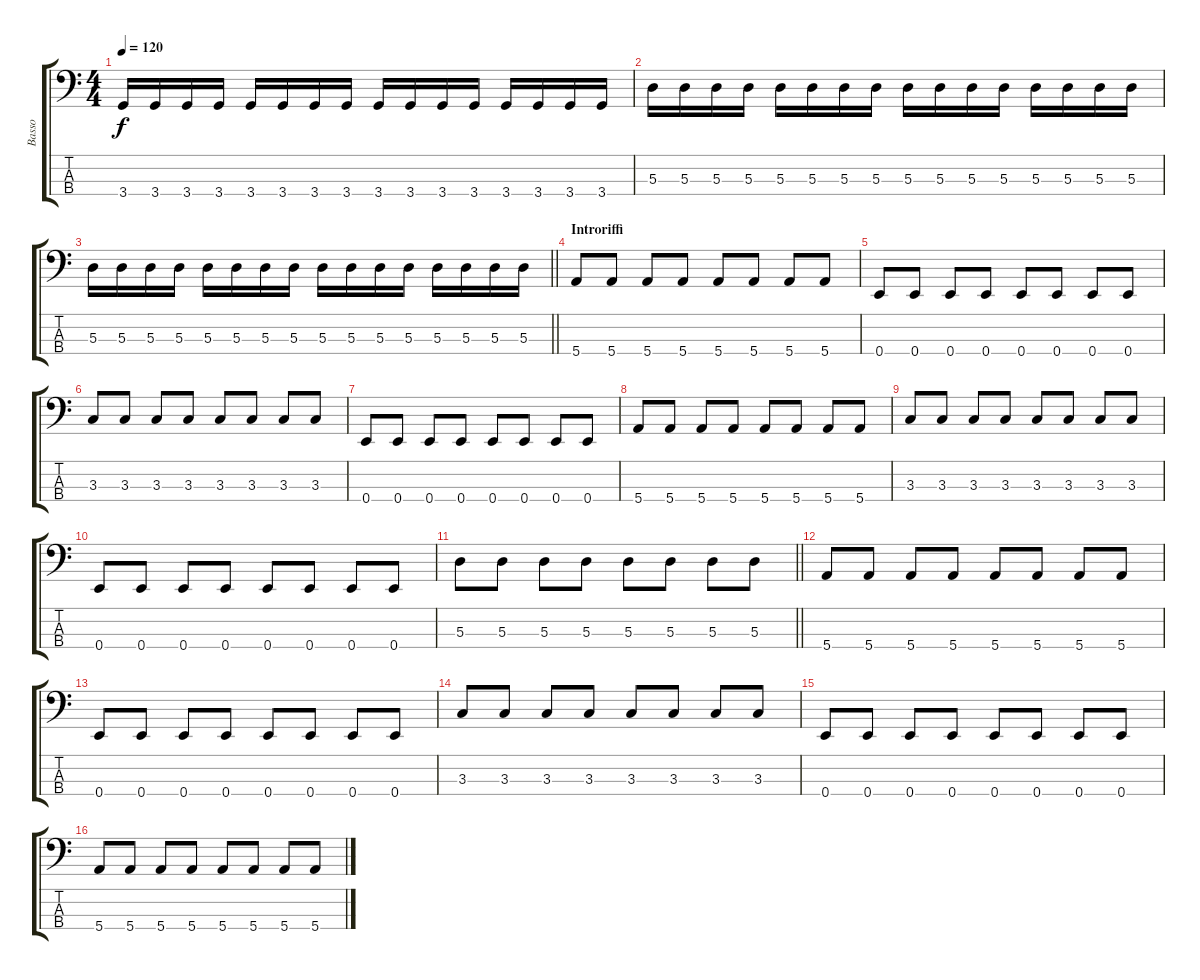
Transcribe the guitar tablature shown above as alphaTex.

\track ("Basso" "Basso") {instrument electricbassfinger}
\staff {score tabs}
\tuning (G2 D2 A1 E1) {hide}
\ts (4 4)
\tempo 120
\clef f4
\ks c
3.4.16{dy f} 3.4.16 3.4.16 3.4.16 3.4.16 3.4.16 3.4.16 3.4.16 3.4.16 3.4.16 3.4.16 3.4.16 3.4.16 3.4.16 3.4.16 3.4.16 |
5.3.16 5.3.16 5.3.16 5.3.16 5.3.16 5.3.16 5.3.16 5.3.16 5.3.16 5.3.16 5.3.16 5.3.16 5.3.16 5.3.16 5.3.16 5.3.16 |
\barLineRight lightlight
5.3.16 5.3.16 5.3.16 5.3.16 5.3.16 5.3.16 5.3.16 5.3.16 5.3.16 5.3.16 5.3.16 5.3.16 5.3.16 5.3.16 5.3.16 5.3.16 |
\section ("" "Introriffi")
5.4.8 5.4.8 5.4.8 5.4.8 5.4.8 5.4.8 5.4.8 5.4.8 |
0.4.8 0.4.8 0.4.8 0.4.8 0.4.8 0.4.8 0.4.8 0.4.8 |
3.3.8 3.3.8 3.3.8 3.3.8 3.3.8 3.3.8 3.3.8 3.3.8 |
0.4.8 0.4.8 0.4.8 0.4.8 0.4.8 0.4.8 0.4.8 0.4.8 |
5.4.8 5.4.8 5.4.8 5.4.8 5.4.8 5.4.8 5.4.8 5.4.8 |
3.3.8 3.3.8 3.3.8 3.3.8 3.3.8 3.3.8 3.3.8 3.3.8 |
0.4.8 0.4.8 0.4.8 0.4.8 0.4.8 0.4.8 0.4.8 0.4.8 |
\barLineRight lightlight
5.3.8 5.3.8 5.3.8 5.3.8 5.3.8 5.3.8 5.3.8 5.3.8 |
5.4.8 5.4.8 5.4.8 5.4.8 5.4.8 5.4.8 5.4.8 5.4.8 |
0.4.8 0.4.8 0.4.8 0.4.8 0.4.8 0.4.8 0.4.8 0.4.8 |
3.3.8 3.3.8 3.3.8 3.3.8 3.3.8 3.3.8 3.3.8 3.3.8 |
0.4.8 0.4.8 0.4.8 0.4.8 0.4.8 0.4.8 0.4.8 0.4.8 |
5.4.8 5.4.8 5.4.8 5.4.8 5.4.8 5.4.8 5.4.8 5.4.8
